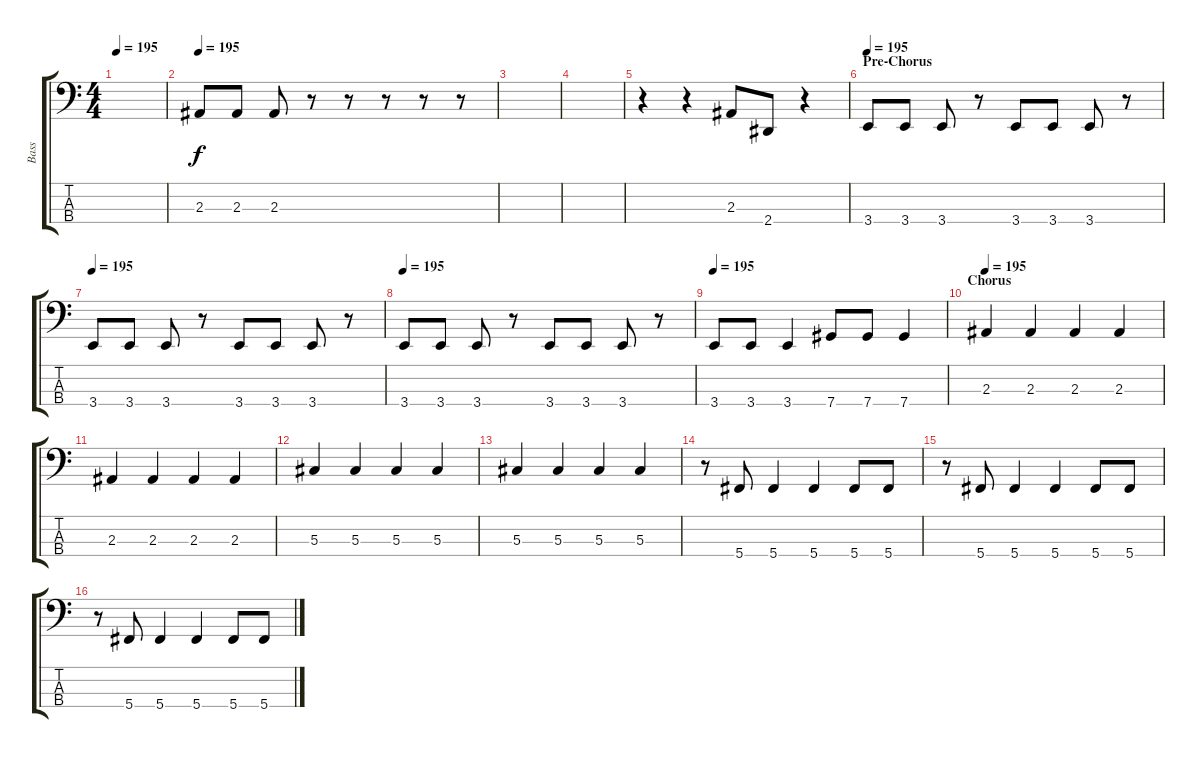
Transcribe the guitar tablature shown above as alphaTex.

\track ("Bass" "Bass") {instrument electricbasspick}
\staff {score tabs}
\tuning (Gb2 Db2 Ab1 Db1) {hide}
\ts (4 4)
\tempo 195
\clef f4
\ks c
|
\tempo 195
2.3.8 2.3.8 2.3.8 r.8 r.8 r.8 r.8 r.8 |
|
|
r.4 r.4 2.3.8 2.4.8 r.4 |
\section ("" "Pre-Chorus")
\tempo 195
3.4.8 3.4.8 3.4.8 r.8 3.4.8 3.4.8 3.4.8 r.8 |
\tempo 195
3.4.8 3.4.8 3.4.8 r.8 3.4.8 3.4.8 3.4.8 r.8 |
\tempo 195
3.4.8 3.4.8 3.4.8 r.8 3.4.8 3.4.8 3.4.8 r.8 |
\tempo 195
3.4.8 3.4.8 3.4.4 7.4.8 7.4.8 7.4.4 |
\section ("" "Chorus")
\tempo 195
2.3.4 2.3.4 2.3.4 2.3.4 |
2.3.4 2.3.4 2.3.4 2.3.4 |
5.3.4 5.3.4 5.3.4 5.3.4 |
5.3.4 5.3.4 5.3.4 5.3.4 |
r.8 5.4.8 5.4.4 5.4.4 5.4.8 5.4.8 |
r.8 5.4.8 5.4.4 5.4.4 5.4.8 5.4.8 |
r.8 5.4.8 5.4.4 5.4.4 5.4.8 5.4.8
